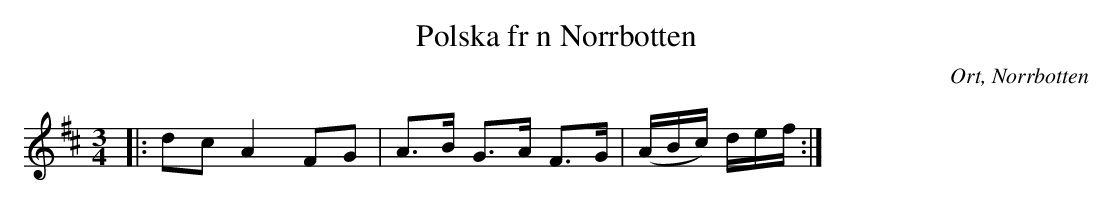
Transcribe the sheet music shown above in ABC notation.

X:1
T:Polska fr n Norrbotten
O:Ort, Norrbotten
M:3/4
L:1/16
K:D
|: d2c2 A4 F2G2 | A3B G3A F3G | 3(ABc 3)def:|
